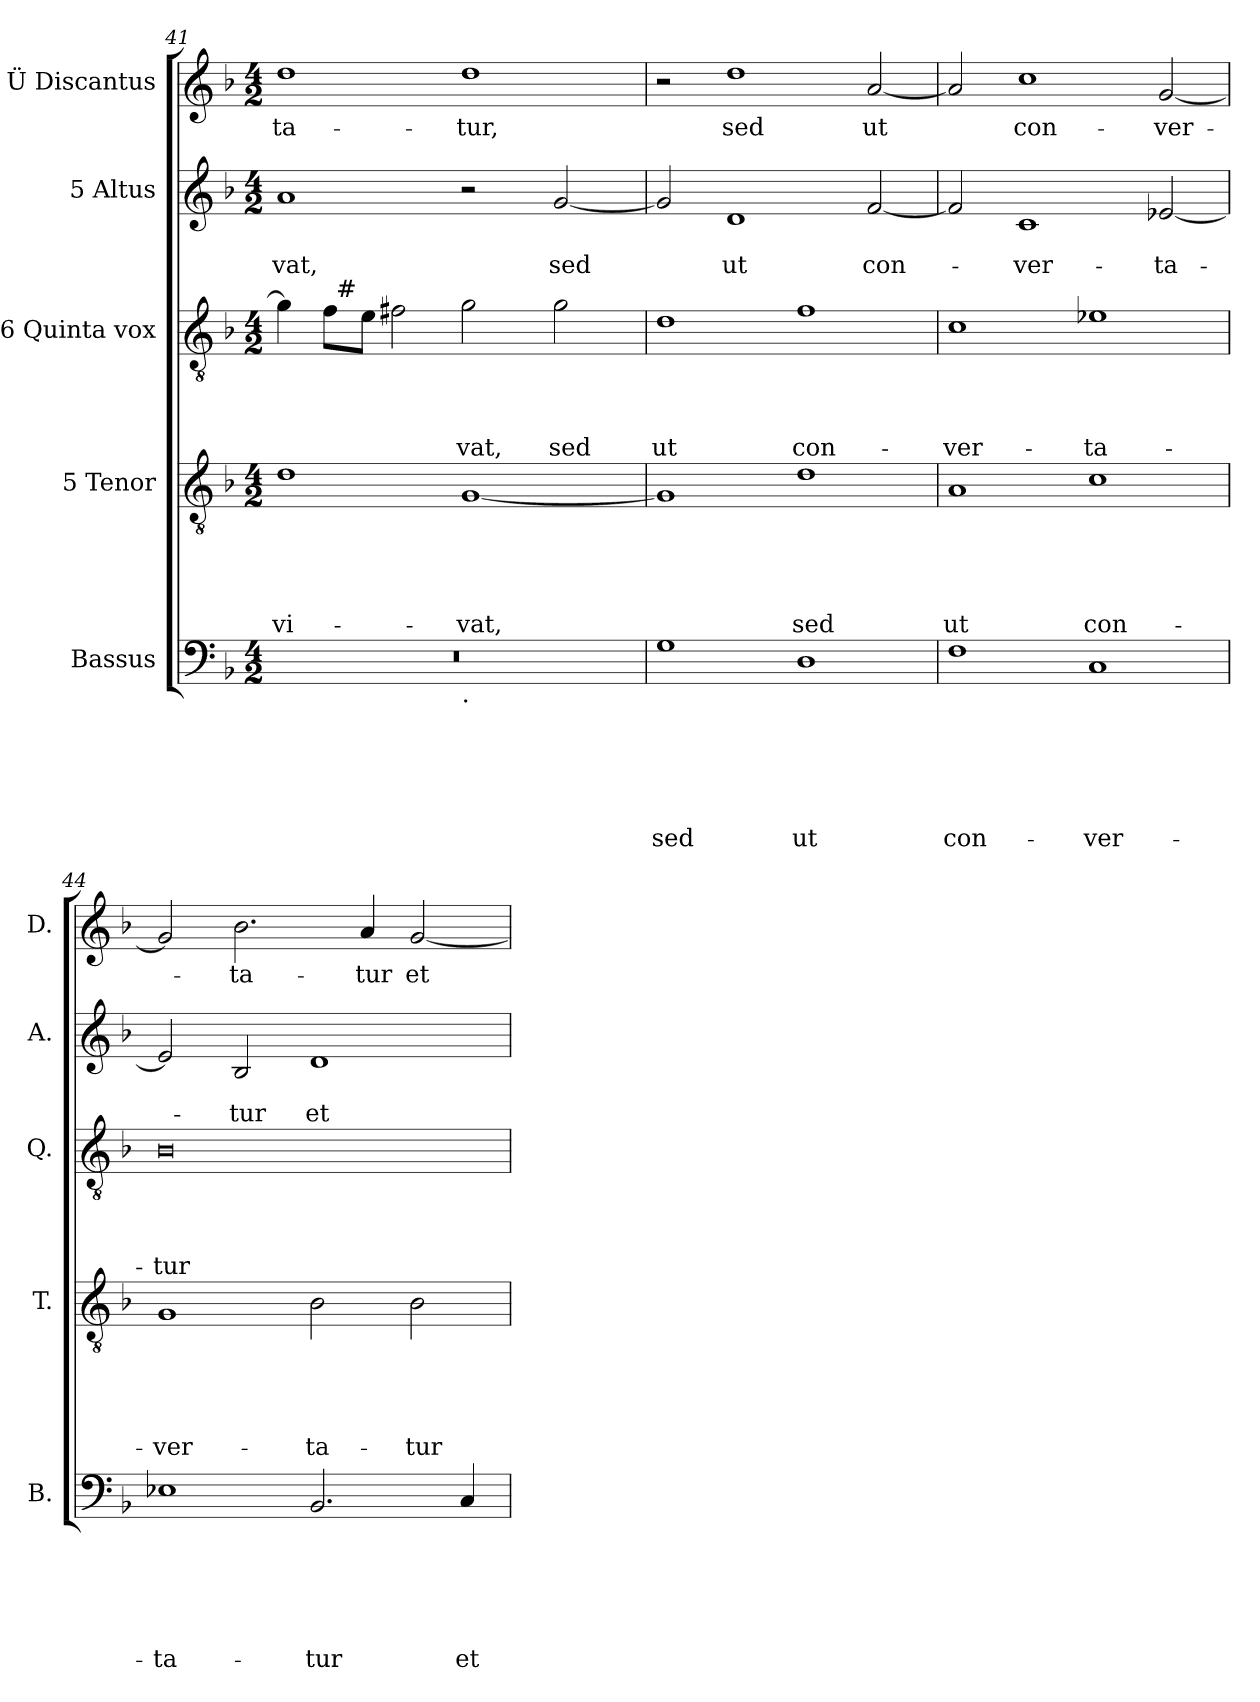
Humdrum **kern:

**kern	**text	**text	**text	**text	**text	**text	**kern	**text	**text	**text	**text	**text	**kern	**text	**text	**text	**text	**kern	**text	**text	**kern	**text
*part5	*part5	*part5	*part5	*part5	*part5	*part5	*part4	*part4	*part4	*part4	*part4	*part4	*part3	*part3	*part3	*part3	*part3	*part2	*part2	*part2	*part1	*part1
*staff5	*staff5	*staff5	*staff5	*staff5	*staff5	*staff5	*staff4	*staff4	*staff4	*staff4	*staff4	*staff4	*staff3	*staff3	*staff3	*staff3	*staff3	*staff2	*staff2	*staff2	*staff1	*staff1
*I"Bassus	*	*	*	*	*	*	*I"5 Tenor	*	*	*	*	*	*I"6 Quinta vox	*	*	*	*	*I"5 Altus	*	*	*I"Ü Discantus	*
*I'B.	*	*	*	*	*	*	*I'T.	*	*	*	*	*	*I'Q.	*	*	*	*	*I'A.	*	*	*I'D.	*
*clefF4	*	*	*	*	*	*	*clefGv2	*	*	*	*	*	*clefGv2	*	*	*	*	*clefG2	*	*	*clefG2	*
*k[b-]	*	*	*	*	*	*	*k[b-]	*	*	*	*	*	*k[b-]	*	*	*	*	*k[b-]	*	*	*k[b-]	*
*F:	*	*	*	*	*	*	*F:	*	*	*	*	*	*F:	*	*	*	*	*F:	*	*	*F:	*
*M4/2	*	*	*	*	*	*	*M4/2	*	*	*	*	*	*M4/2	*	*	*	*	*M4/2	*	*	*M4/2	*
=41	=41	=41	=41	=41	=41	=41	=41	=41	=41	=41	=41	=41	=41	=41	=41	=41	=41	=41	=41	=41	=41	=41
!	!	!	!	!	!	!	!	!	!	!	!	!LO:LY:b	!	!	!	!	!	!	!	!LO:LY:b	!	!LO:LY:b
*^	*	*	*	*	*	*	*	*	*	*	*	*	*^	*	*	*	*	*	*	*	*	*
0r	1ryy	.	.	.	.	.	.	1d	.	.	.	.	vi-	4g\]	4ryy	.	.	.	.	1a	.	-vat,	1dd	-ta-
.	.	.	.	.	.	.	.	.	.	.	.	.	.	8f\L	32ryy	.	.	.	.	.	.	.	.	.
!	!	!	!	!	!	!	!	!	!	!	!	!	!	!	!LO:TX:a:t=#	!	!	!	!	!	!	!	!	!
.	.	.	.	.	.	.	.	.	.	.	.	.	.	.	1ryy	.	.	.	.	.	.	.	.	.
.	.	.	.	.	.	.	.	.	.	.	.	.	.	8e\J	.	.	.	.	.	.	.	.	.	.
.	.	.	.	.	.	.	.	.	.	.	.	.	.	2f#X\	.	.	.	.	.	.	.	.	.	.
!	!LO:TX:b:t=.	!	!	!	!	!	!	!	!	!	!	!	!	!	!	!	!	!	!	!	!	!	!	!
!	!	!	!	!	!	!	!	!	!	!	!	!	!LO:LY:b	!	!	!	!	!	!LO:LY:b	!	!	!	!	!LO:LY:b
.	1ryy	.	.	.	.	.	.	[<1G	.	.	.	.	-vat,	2g\	.	.	.	.	-vat,	2r	.	.	1dd	-tur,
.	.	.	.	.	.	.	.	.	.	.	.	.	.	.	2ryy	.	.	.	.	.	.	.	.	.
!	!	!	!	!	!	!	!	!	!	!	!	!	!	!	!	!	!	!	!LO:LY:b	!	!	!LO:LY:b	!	!
.	.	.	.	.	.	.	.	.	.	.	.	.	.	2g\	.	.	.	.	sed	[<2g/	.	sed	.	.
.	.	.	.	.	.	.	.	.	.	.	.	.	.	.	8..ryy	.	.	.	.	.	.	.	.	.
=42	=42	=42	=42	=42	=42	=42	=42	=42	=42	=42	=42	=42	=42	=42	=42	=42	=42	=42	=42	=42	=42	=42	=42	=42
!	!	!	!	!	!	!	!LO:LY:b	!	!	!	!	!	!	!	!	!	!	!	!LO:LY:b	!	!	!	!	!
*v	*v	*	*	*	*	*	*	*	*	*	*	*	*	*v	*v	*	*	*	*	*	*	*	*	*
1G	.	.	.	.	.	sed	1G]	.	.	.	.	.	1d	.	.	.	ut	2g/]	.	.	2r	.
!	!	!	!	!	!	!	!	!	!	!	!	!	!	!	!	!	!	!	!	!LO:LY:b	!	!LO:LY:b
.	.	.	.	.	.	.	.	.	.	.	.	.	.	.	.	.	.	1d	.	ut	1dd	sed
!	!	!	!	!	!	!LO:LY:b	!	!	!	!	!	!LO:LY:b	!	!	!	!	!LO:LY:b	!	!	!	!	!
1D	.	.	.	.	.	ut	1d	.	.	.	.	sed	1f	.	.	.	con-	.	.	.	.	.
!	!	!	!	!	!	!	!	!	!	!	!	!	!	!	!	!	!	!	!	!LO:LY:b	!	!LO:LY:b
.	.	.	.	.	.	.	.	.	.	.	.	.	.	.	.	.	.	[<2f/	.	con-	[<2a/	ut
=43	=43	=43	=43	=43	=43	=43	=43	=43	=43	=43	=43	=43	=43	=43	=43	=43	=43	=43	=43	=43	=43	=43
!	!	!	!	!	!	!LO:LY:b	!	!	!	!	!	!LO:LY:b	!	!	!	!	!LO:LY:b	!	!	!	!	!
1F	.	.	.	.	.	con-	1A	.	.	.	.	ut	1c	.	.	.	-ver-	2f/]	.	.	2a/]	.
!	!	!	!	!	!	!	!	!	!	!	!	!	!	!	!	!	!	!	!	!LO:LY:b	!	!LO:LY:b
.	.	.	.	.	.	.	.	.	.	.	.	.	.	.	.	.	.	1c	.	-ver-	1cc	con-
!	!	!	!	!	!	!LO:LY:b	!	!	!	!	!	!LO:LY:b	!	!	!	!	!LO:LY:b	!	!	!	!	!
1C	.	.	.	.	.	-ver-	1c	.	.	.	.	con-	1e-X	.	.	.	-ta-	.	.	.	.	.
!	!	!	!	!	!	!	!	!	!	!	!	!	!	!	!	!	!	!	!	!LO:LY:b	!	!LO:LY:b
.	.	.	.	.	.	.	.	.	.	.	.	.	.	.	.	.	.	[<2e-X/	.	-ta-	[<2g/	-ver-
=44	=44	=44	=44	=44	=44	=44	=44	=44	=44	=44	=44	=44	=44	=44	=44	=44	=44	=44	=44	=44	=44	=44
!	!	!	!	!	!	!LO:LY:b	!	!	!	!	!	!LO:LY:b	!	!	!	!	!LO:LY:b	!	!	!	!	!
1E-X	.	.	.	.	.	-ta-	1G	.	.	.	.	-ver-	0B-	.	.	.	-tur	2e-/]	.	.	2g/]	.
!	!	!	!	!	!	!	!	!	!	!	!	!	!	!	!	!	!	!	!	!LO:LY:b	!	!LO:LY:b
.	.	.	.	.	.	.	.	.	.	.	.	.	.	.	.	.	.	2B-/	.	-tur	2.b-\	-ta-
!	!	!	!	!	!	!LO:LY:b	!	!	!	!	!	!LO:LY:b	!	!	!	!	!	!	!	!LO:LY:b	!	!
2.BB-/	.	.	.	.	.	-tur	2B-\	.	.	.	.	-ta-	.	.	.	.	.	1d	.	et	.	.
!	!	!	!	!	!	!	!	!	!	!	!	!	!	!	!	!	!	!	!	!	!	!LO:LY:b
.	.	.	.	.	.	.	.	.	.	.	.	.	.	.	.	.	.	.	.	.	4a/	-tur
!	!	!	!	!	!	!	!	!	!	!	!	!LO:LY:b	!	!	!	!	!	!	!	!	!	!LO:LY:b
.	.	.	.	.	.	.	2B-\	.	.	.	.	-tur	.	.	.	.	.	.	.	.	[>2g/	et
!	!	!	!	!	!	!LO:LY:b	!	!	!	!	!	!	!	!	!	!	!	!	!	!	!	!
4C/	.	.	.	.	.	et	.	.	.	.	.	.	.	.	.	.	.	.	.	.	.	.
=	=	=	=	=	=	=	=	=	=	=	=	=	=	=	=	=	=	=	=	=	=	=
*-	*-	*-	*-	*-	*-	*-	*-	*-	*-	*-	*-	*-	*-	*-	*-	*-	*-	*-	*-	*-	*-	*-
